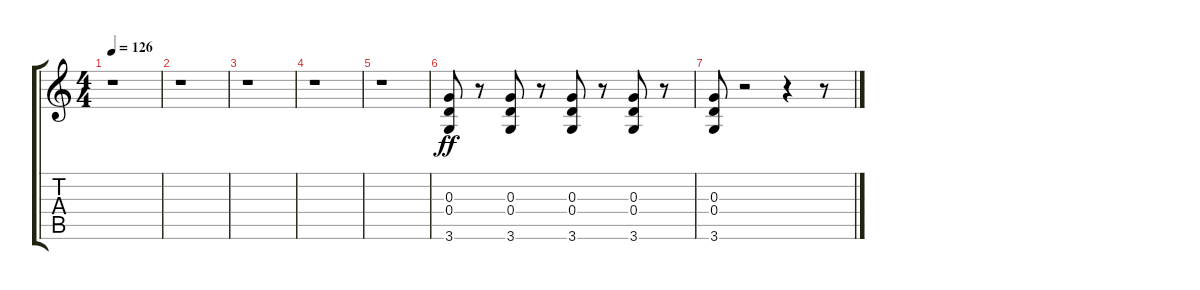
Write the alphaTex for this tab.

\track "" {instrument acousticguitarnylon}
\staff {score tabs}
\tuning (E4 B3 G3 D3 A2 E2) {hide}
\ts (4 4)
\tempo 126
\clef g2
\ks c
r.1{dy ff} |
r.1 |
r.1 |
r.1 |
r.1 |
(0.3 0.4 3.6).8 r.8 (0.3 0.4 3.6).8 r.8 (0.3 0.4 3.6).8 r.8 (0.3 0.4 3.6).8 r.8 |
(0.3 0.4 3.6).8 r.2 r.4 r.8
